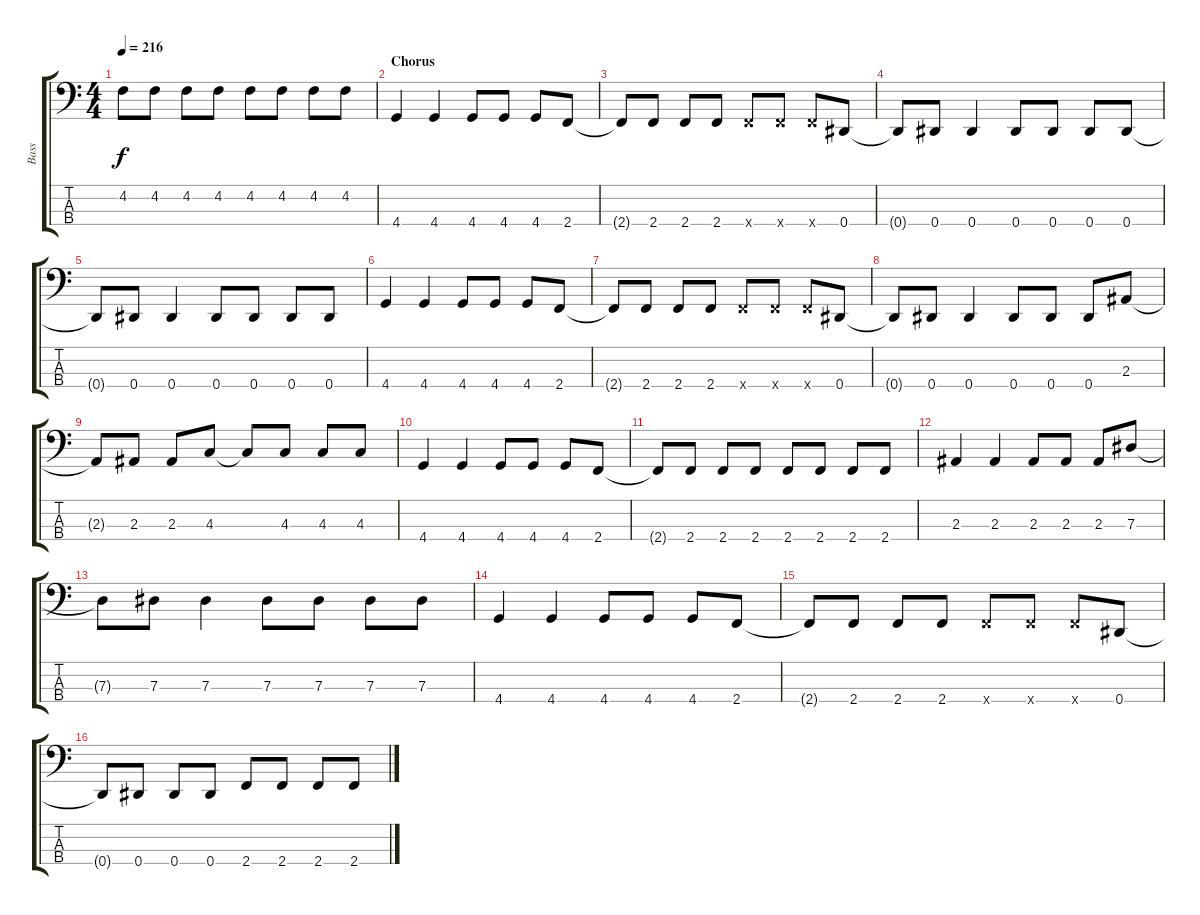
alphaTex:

\track ("Bass" "Bass") {instrument electricbasspick}
\staff {score tabs}
\tuning (Gb2 Db2 Ab1 Eb1) {hide}
\ts (4 4)
\tempo 216
\clef f4
\ks c
4.2.8{dy f} 4.2.8 4.2.8 4.2.8 4.2.8 4.2.8 4.2.8 4.2.8 |
\section ("" "Chorus")
4.4.4 4.4.4 4.4.8 4.4.8 4.4.8 2.4.8 |
2.4{t}.8 2.4.8 2.4.8 2.4.8 2.4{x}.8 2.4{x}.8 2.4{x}.8 0.4.8 |
0.4{t}.8 0.4.8 0.4.4 0.4.8 0.4.8 0.4.8 0.4.8 |
0.4{t}.8 0.4.8 0.4.4 0.4.8 0.4.8 0.4.8 0.4.8 |
4.4.4 4.4.4 4.4.8 4.4.8 4.4.8 2.4.8 |
2.4{t}.8 2.4.8 2.4.8 2.4.8 2.4{x}.8 2.4{x}.8 2.4{x}.8 0.4.8 |
0.4{t}.8 0.4.8 0.4.4 0.4.8 0.4.8 0.4.8 2.3.8 |
2.3{t}.8 2.3.8 2.3.8 4.3.8 4.3{t}.8 4.3.8 4.3.8 4.3.8 |
4.4.4 4.4.4 4.4.8 4.4.8 4.4.8 2.4.8 |
2.4{t}.8 2.4.8 2.4.8 2.4.8 2.4.8 2.4.8 2.4.8 2.4.8 |
2.3.4 2.3.4 2.3.8 2.3.8 2.3.8 7.3.8 |
7.3{t}.8 7.3.8 7.3.4 7.3.8 7.3.8 7.3.8 7.3.8 |
4.4.4 4.4.4 4.4.8 4.4.8 4.4.8 2.4.8 |
2.4{t}.8 2.4.8 2.4.8 2.4.8 2.4{x}.8 2.4{x}.8 2.4{x}.8 0.4.8 |
0.4{t}.8 0.4.8 0.4.8 0.4.8 2.4.8 2.4.8 2.4.8 2.4.8
